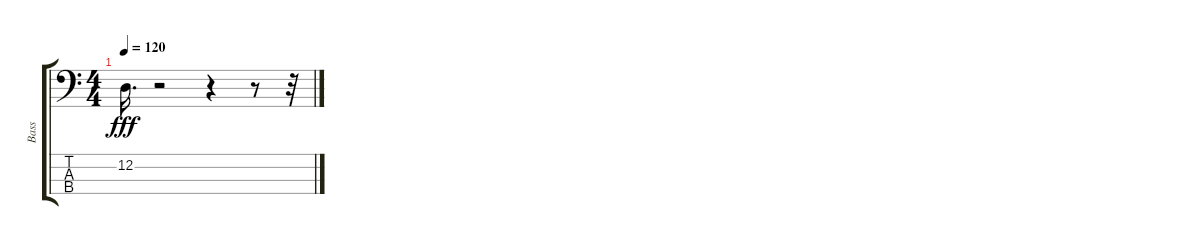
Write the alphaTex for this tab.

\track ("Bass" "Bass") {instrument lead2sawtooth}
\staff {score tabs}
\tuning (G2 D2 A1 E1) {hide}
\ts (4 4)
\tempo 120
\clef f4
\ks c
12.2.16{d dy fff} r.2 r.4 r.8 r.32
